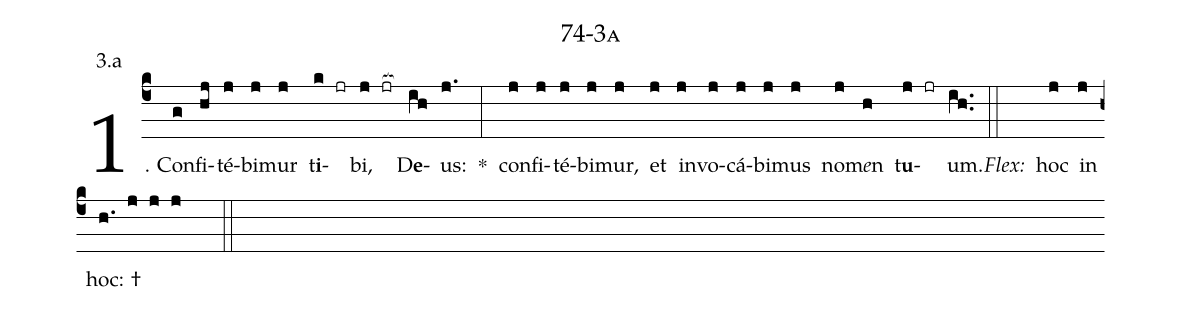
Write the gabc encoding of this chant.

name: 74-3a;
annotation: 3.a;
%%
(c4)1. Con(g)fi(hj)té(j)bi(j)mur(j) t<b>i</b>(k jr)bi,(j jr[ocb:1{]) D<b>e</b>(ih[ocb:0}])us:(j.) *(:) con(j)fi(j)té(j)bi(j)mur,(j) et(j) in(j)vo(j)cá(j)bi(j)mus(j) no(j)m<i>e</i>n(h) t<b>u</b>(j jr)um.(ih..) (::)
<i>Flex:</i>()  hoc(j) in(j) hoc: †(h. j j j  ::)
